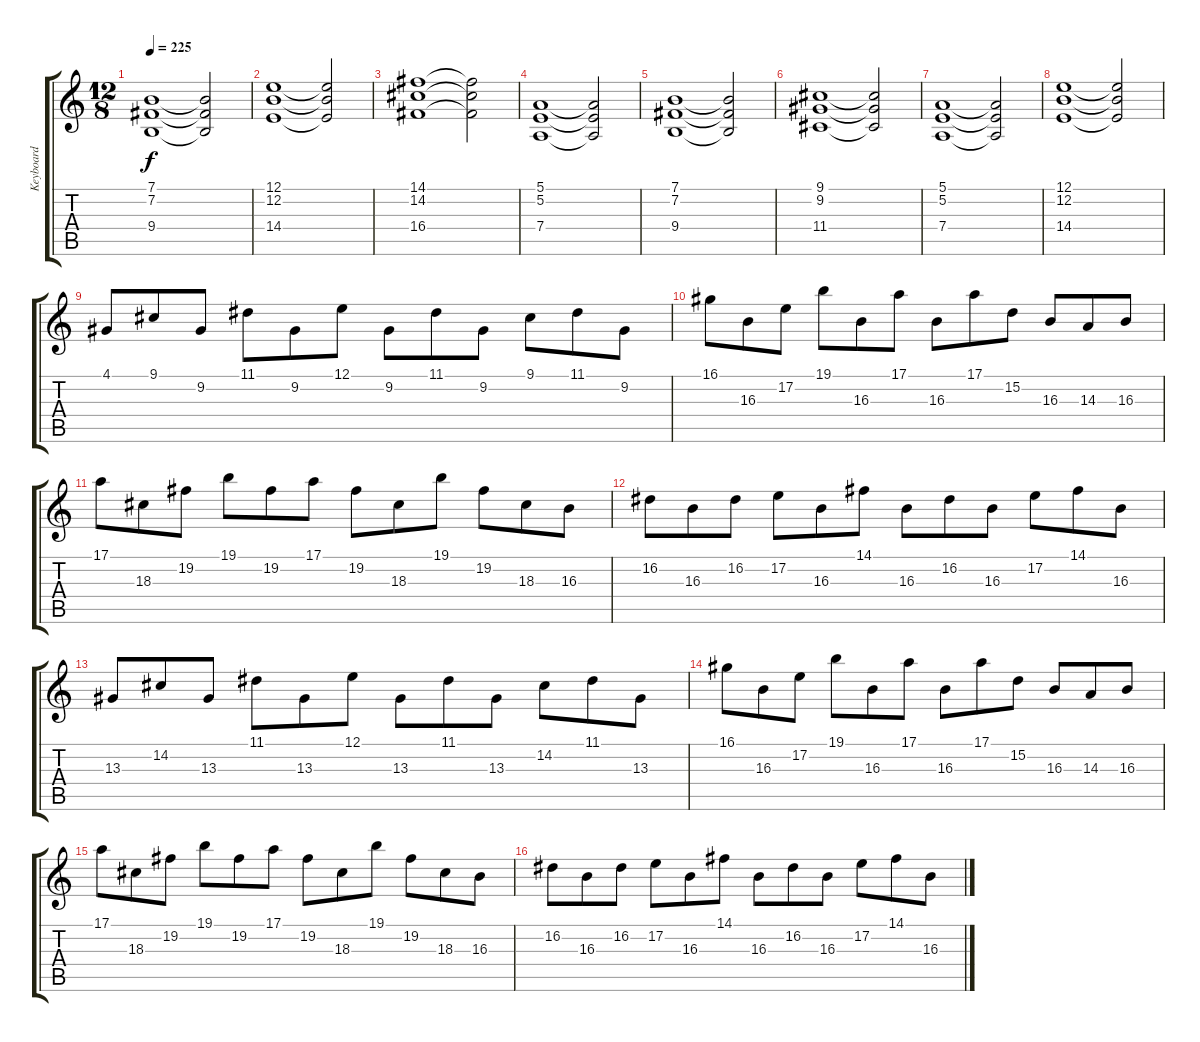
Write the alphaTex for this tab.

\track ("Keyboard" "Keyboard") {instrument synthstrings2}
\staff {score tabs}
\tuning (E4 B3 G3 D3 A2 E2) {hide}
\ts (12 8)
\tempo 225
\clef g2
\ks c
(7.1 7.2 9.4).1{dy f} (7.1{t} 7.2{t} 9.4{t}).2 |
(12.1 12.2 14.4).1 (12.1{t} 12.2{t} 14.4{t}).2 |
(14.1 14.2 16.4).1 (14.1{t} 14.2{t} 16.4{t}).2 |
(5.1 5.2 7.4).1 (5.1{t} 5.2{t} 7.4{t}).2 |
(7.1 7.2 9.4).1 (7.1{t} 7.2{t} 9.4{t}).2 |
(9.1 9.2 11.4).1 (9.1{t} 9.2{t} 11.4{t}).2 |
(5.1 5.2 7.4).1 (5.1{t} 5.2{t} 7.4{t}).2 |
(12.1 12.2 14.4).1 (12.1{t} 12.2{t} 14.4{t}).2 |
4.1.8{volume 16 instrument rockorgan} 9.1.8 9.2.8 11.1.8 9.2.8 12.1.8 9.2.8 11.1.8 9.2.8 9.1.8 11.1.8 9.2.8 |
16.1.8 16.3.8 17.2.8 19.1.8 16.3.8 17.1.8 16.3.8 17.1.8 15.2.8 16.3.8 14.3.8 16.3.8 |
17.1.8 18.3.8 19.2.8 19.1.8 19.2.8 17.1.8 19.2.8 18.3.8 19.1.8 19.2.8 18.3.8 16.3.8 |
16.2.8 16.3.8 16.2.8 17.2.8 16.3.8 14.1.8 16.3.8 16.2.8 16.3.8 17.2.8 14.1.8 16.3.8 |
13.3.8 14.2.8 13.3.8 11.1.8 13.3.8 12.1.8 13.3.8 11.1.8 13.3.8 14.2.8 11.1.8 13.3.8 |
16.1.8 16.3.8 17.2.8 19.1.8 16.3.8 17.1.8 16.3.8 17.1.8 15.2.8 16.3.8 14.3.8 16.3.8 |
17.1.8 18.3.8 19.2.8 19.1.8 19.2.8 17.1.8 19.2.8 18.3.8 19.1.8 19.2.8 18.3.8 16.3.8 |
16.2.8 16.3.8 16.2.8 17.2.8 16.3.8 14.1.8 16.3.8 16.2.8 16.3.8 17.2.8 14.1.8 16.3.8
